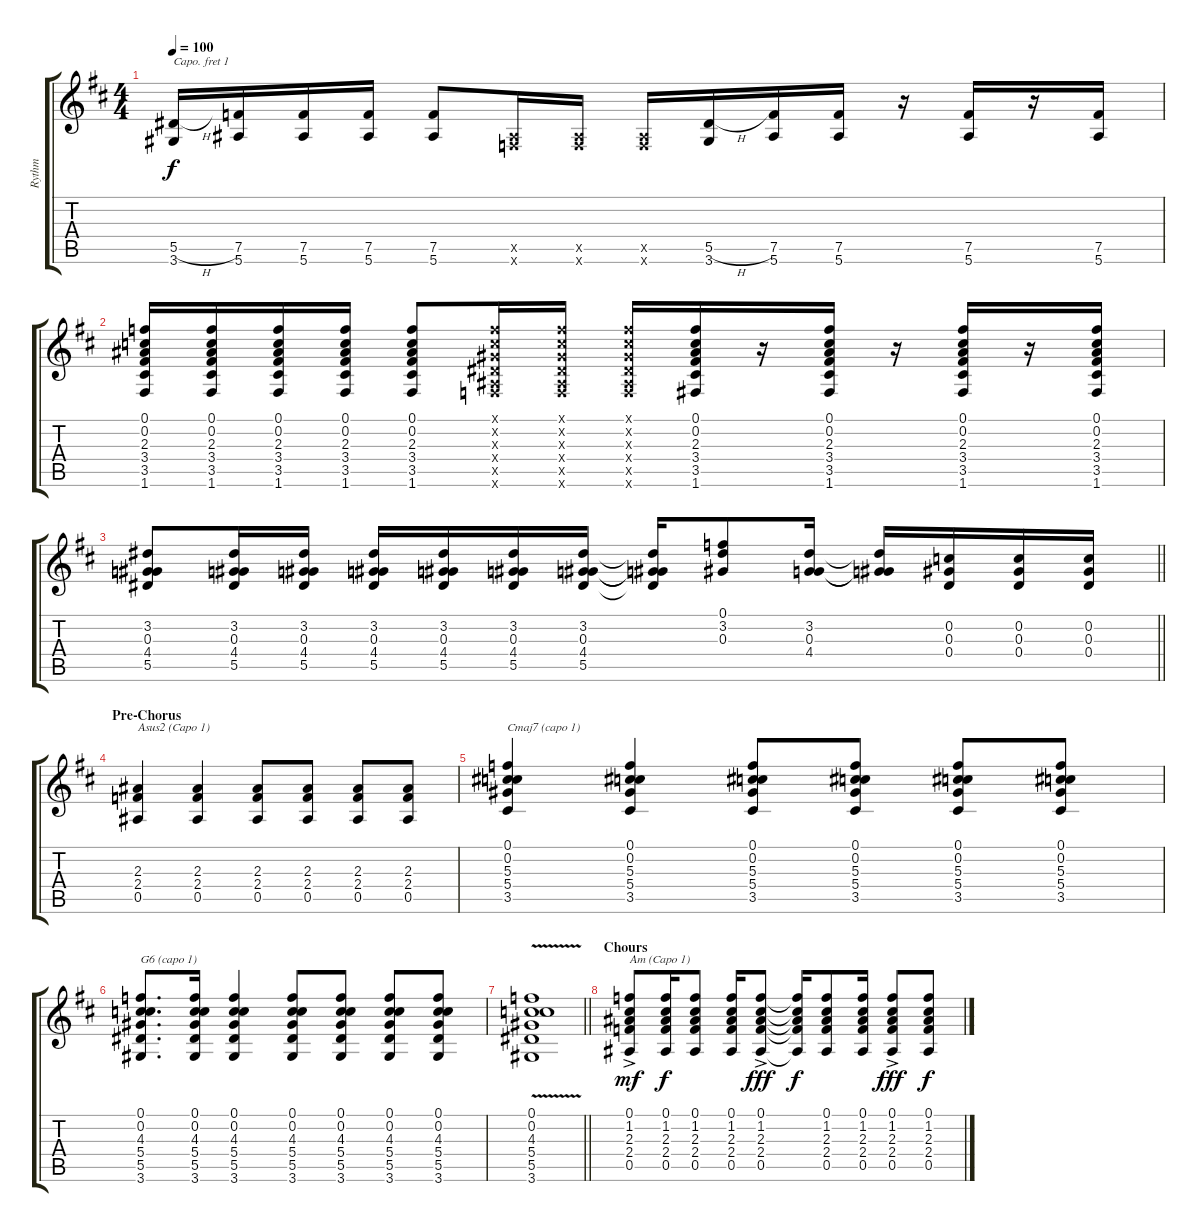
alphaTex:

\track ("Rythm" "Rythm") {instrument acousticguitarsteel}
\staff {score tabs}
\capo 1
\tuning (E4 B3 G3 D3 A2 E2) {hide}
\ts (4 4)
\tempo 100
\clef g2
\ks d
(5.5{h} 3.6).16{dy f} (7.5 5.6).16 (7.5 5.6).16 (7.5 5.6).16 (7.5 5.6).8 (0.5{x} 0.6{x}).16 (0.5{x} 0.6{x}).16 (0.5{x} 0.6{x}).16 (5.5{h} 3.6).16 (7.5 5.6).16 (7.5 5.6).16 r.16 (7.5 5.6).16 r.16 (7.5 5.6).16 |
(0.1 0.2 2.3 3.4 3.5 1.6).16 (0.1 0.2 2.3 3.4 3.5 1.6).16 (0.1 0.2 2.3 3.4 3.5 1.6).16 (0.1 0.2 2.3 3.4 3.5 1.6).16 (0.1 0.2 2.3 3.4 3.5 1.6).8 (0.1{x} 0.2{x} 0.3{x} 0.4{x} 0.5{x} 0.6{x}).16 (0.1{x} 0.2{x} 0.3{x} 0.4{x} 0.5{x} 0.6{x}).16 (0.1{x} 0.2{x} 0.3{x} 0.4{x} 0.5{x} 0.6{x}).16 (0.1 0.2 2.3 3.4 3.5 1.6).16 r.16 (0.1 0.2 2.3 3.4 3.5 1.6).16 r.16 (0.1 0.2 2.3 3.4 3.5 1.6).16 r.16 (0.1 0.2 2.3 3.4 3.5 1.6).16 |
\barLineRight lightlight
(3.2 0.3 4.4 5.5).8 (3.2 0.3 4.4 5.5).16 (3.2 0.3 4.4 5.5).16 (3.2 0.3 4.4 5.5).16 (3.2 0.3 4.4 5.5).16 (3.2 0.3 4.4 5.5).16 (3.2 0.3 4.4 5.5).16 (3.2{t} 0.3{t} 4.4{t} 5.5{t}).16 (0.1 3.2 0.3).8 (3.2 0.3 4.4).16 (3.2{t} 0.3{t} 4.4{t}).16 (0.2 0.3 0.4).16 (0.2 0.3 0.4).16 (0.2 0.3 0.4).16 |
\section ("" "Pre-Chorus")
(2.3 2.4 0.5).4{txt "Asus2 (Capo 1)"} (2.3 2.4 0.5).4 (2.3 2.4 0.5).8 (2.3 2.4 0.5).8 (2.3 2.4 0.5).8 (2.3 2.4 0.5).8 |
(0.1 0.2 5.3 5.4 3.5).4{txt "Cmaj7 (capo 1)"} (0.1 0.2 5.3 5.4 3.5).4 (0.1 0.2 5.3 5.4 3.5).8 (0.1 0.2 5.3 5.4 3.5).8 (0.1 0.2 5.3 5.4 3.5).8 (0.1 0.2 5.3 5.4 3.5).8 |
(0.1 0.2 4.3 5.4 5.5 3.6).8{d txt "G6 (capo 1)"} (0.1 0.2 4.3 5.4 5.5 3.6).16 (0.1 0.2 4.3 5.4 5.5 3.6).4 (0.1 0.2 4.3 5.4 5.5 3.6).8 (0.1 0.2 4.3 5.4 5.5 3.6).8 (0.1 0.2 4.3 5.4 5.5 3.6).8 (0.1 0.2 4.3 5.4 5.5 3.6).8 |
\barLineRight lightlight
(0.1 0.2 4.3 5.4 5.5 3.6{v}).1 |
\section ("" "Chours")
(0.1{ac} 1.2 2.3 2.4 0.5).8{txt "Am (Capo 1)" dy mf volume 7 instrument acousticguitarsteel} (0.1 1.2 2.3 2.4 0.5).16{dy f} (0.1 1.2 2.3 2.4 0.5).8 (0.1 1.2 2.3 2.4 0.5).16 (0.1{ac} 1.2 2.3 2.4 0.5).8{dy fff} (0.1{t} 1.2{t} 2.3{t} 2.4{t} 0.5{t}).16{dy f} (0.1 1.2 2.3 2.4 0.5).8 (0.1 1.2 2.3 2.4 0.5).16 (0.1 1.2 2.3 2.4 0.5{ac}).8{dy fff} (0.1 1.2 2.3 2.4 0.5).8{dy f}
